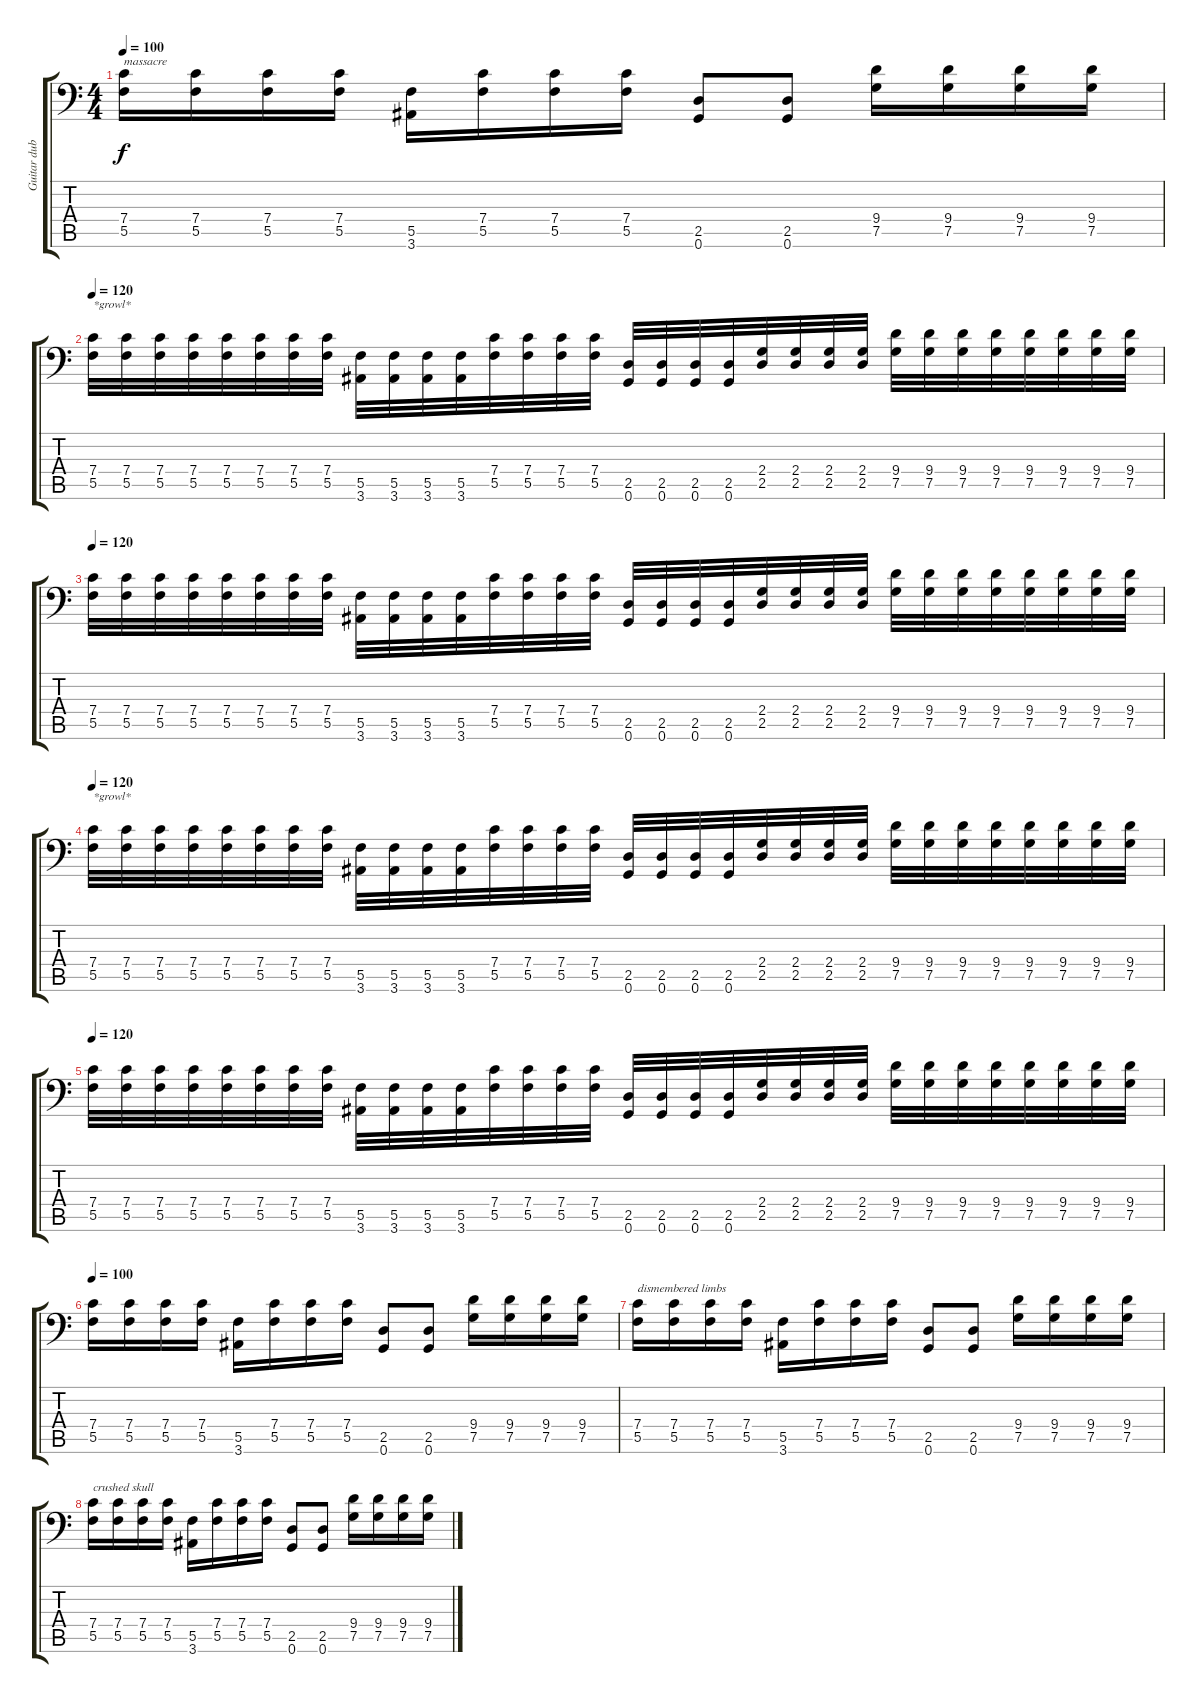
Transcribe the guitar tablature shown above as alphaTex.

\track ("Guitar dub" "Guitar dub") {instrument distortionguitar}
\staff {score tabs}
\tuning (G3 D3 Bb2 F2 C2 G1) {hide}
\ts (4 4)
\tempo 100
\clef f4
\ks c
(7.4 5.5).16{txt "massacre" dy f} (7.4 5.5).16 (7.4 5.5).16 (7.4 5.5).16 (5.5 3.6).16 (7.4 5.5).16 (7.4 5.5).16 (7.4 5.5).16 (2.5 0.6).8 (2.5 0.6).8 (9.4 7.5).16 (9.4 7.5).16 (9.4 7.5).16 (9.4 7.5).16 |
\tempo 120
(7.4 5.5).32{txt "*growl*"} (7.4 5.5).32 (7.4 5.5).32 (7.4 5.5).32 (7.4 5.5).32 (7.4 5.5).32 (7.4 5.5).32 (7.4 5.5).32 (5.5 3.6).32 (5.5 3.6).32 (5.5 3.6).32 (5.5 3.6).32 (7.4 5.5).32 (7.4 5.5).32 (7.4 5.5).32 (7.4 5.5).32 (2.5 0.6).32 (2.5 0.6).32 (2.5 0.6).32 (2.5 0.6).32 (2.4 2.5).32 (2.4 2.5).32 (2.4 2.5).32 (2.4 2.5).32 (9.4 7.5).32 (9.4 7.5).32 (9.4 7.5).32 (9.4 7.5).32 (9.4 7.5).32 (9.4 7.5).32 (9.4 7.5).32 (9.4 7.5).32 |
\tempo 120
(7.4 5.5).32 (7.4 5.5).32 (7.4 5.5).32 (7.4 5.5).32 (7.4 5.5).32 (7.4 5.5).32 (7.4 5.5).32 (7.4 5.5).32 (5.5 3.6).32 (5.5 3.6).32 (5.5 3.6).32 (5.5 3.6).32 (7.4 5.5).32 (7.4 5.5).32 (7.4 5.5).32 (7.4 5.5).32 (2.5 0.6).32 (2.5 0.6).32 (2.5 0.6).32 (2.5 0.6).32 (2.4 2.5).32 (2.4 2.5).32 (2.4 2.5).32 (2.4 2.5).32 (9.4 7.5).32 (9.4 7.5).32 (9.4 7.5).32 (9.4 7.5).32 (9.4 7.5).32 (9.4 7.5).32 (9.4 7.5).32 (9.4 7.5).32 |
\tempo 120
(7.4 5.5).32{txt "*growl*"} (7.4 5.5).32 (7.4 5.5).32 (7.4 5.5).32 (7.4 5.5).32 (7.4 5.5).32 (7.4 5.5).32 (7.4 5.5).32 (5.5 3.6).32 (5.5 3.6).32 (5.5 3.6).32 (5.5 3.6).32 (7.4 5.5).32 (7.4 5.5).32 (7.4 5.5).32 (7.4 5.5).32 (2.5 0.6).32 (2.5 0.6).32 (2.5 0.6).32 (2.5 0.6).32 (2.4 2.5).32 (2.4 2.5).32 (2.4 2.5).32 (2.4 2.5).32 (9.4 7.5).32 (9.4 7.5).32 (9.4 7.5).32 (9.4 7.5).32 (9.4 7.5).32 (9.4 7.5).32 (9.4 7.5).32 (9.4 7.5).32 |
\tempo 120
(7.4 5.5).32 (7.4 5.5).32 (7.4 5.5).32 (7.4 5.5).32 (7.4 5.5).32 (7.4 5.5).32 (7.4 5.5).32 (7.4 5.5).32 (5.5 3.6).32 (5.5 3.6).32 (5.5 3.6).32 (5.5 3.6).32 (7.4 5.5).32 (7.4 5.5).32 (7.4 5.5).32 (7.4 5.5).32 (2.5 0.6).32 (2.5 0.6).32 (2.5 0.6).32 (2.5 0.6).32 (2.4 2.5).32 (2.4 2.5).32 (2.4 2.5).32 (2.4 2.5).32 (9.4 7.5).32 (9.4 7.5).32 (9.4 7.5).32 (9.4 7.5).32 (9.4 7.5).32 (9.4 7.5).32 (9.4 7.5).32 (9.4 7.5).32 |
\tempo 100
(7.4 5.5).16 (7.4 5.5).16 (7.4 5.5).16 (7.4 5.5).16 (5.5 3.6).16 (7.4 5.5).16 (7.4 5.5).16 (7.4 5.5).16 (2.5 0.6).8 (2.5 0.6).8 (9.4 7.5).16 (9.4 7.5).16 (9.4 7.5).16 (9.4 7.5).16 |
(7.4 5.5).16{txt "dismembered limbs"} (7.4 5.5).16 (7.4 5.5).16 (7.4 5.5).16 (5.5 3.6).16 (7.4 5.5).16 (7.4 5.5).16 (7.4 5.5).16 (2.5 0.6).8 (2.5 0.6).8 (9.4 7.5).16 (9.4 7.5).16 (9.4 7.5).16 (9.4 7.5).16 |
(7.4 5.5).16{txt "crushed skull"} (7.4 5.5).16 (7.4 5.5).16 (7.4 5.5).16 (5.5 3.6).16 (7.4 5.5).16 (7.4 5.5).16 (7.4 5.5).16 (2.5 0.6).8 (2.5 0.6).8 (9.4 7.5).16 (9.4 7.5).16 (9.4 7.5).16 (9.4 7.5).16
